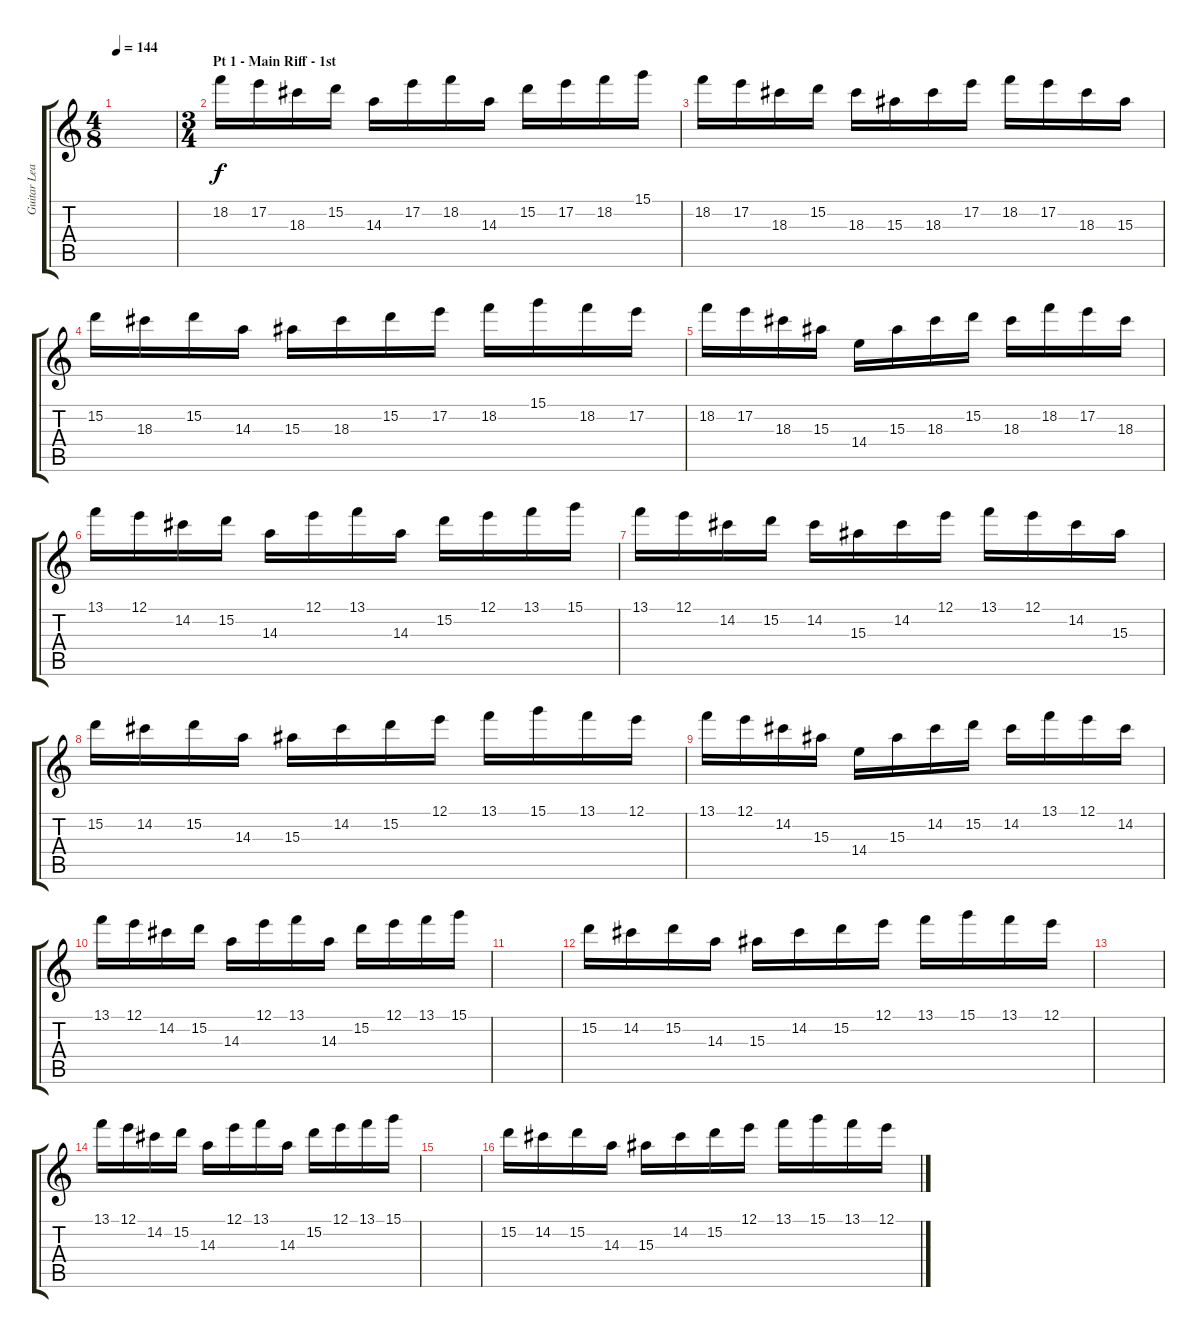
\track ("Guitar Lead" "Guitar Lea") {instrument distortionguitar}
\staff {score tabs}
\tuning (E4 B3 G3 D3 A2 E2) {hide}
\ts (4 8)
\tempo 144
\clef g2
\ks c
|
\ts (3 4)
\section ("" "Pt 1 - Main Riff - 1st ")
18.2.16 17.2.16 18.3.16 15.2.16 14.3.16 17.2.16 18.2.16 14.3.16 15.2.16 17.2.16 18.2.16 15.1.16 |
18.2.16 17.2.16 18.3.16 15.2.16 18.3.16 15.3.16 18.3.16 17.2.16 18.2.16 17.2.16 18.3.16 15.3.16 |
15.2.16 18.3.16 15.2.16 14.3.16 15.3.16 18.3.16 15.2.16 17.2.16 18.2.16 15.1.16 18.2.16 17.2.16 |
18.2.16 17.2.16 18.3.16 15.3.16 14.4.16 15.3.16 18.3.16 15.2.16 18.3.16 18.2.16 17.2.16 18.3.16 |
13.1.16 12.1.16 14.2.16 15.2.16 14.3.16 12.1.16 13.1.16 14.3.16 15.2.16 12.1.16 13.1.16 15.1.16 |
13.1.16 12.1.16 14.2.16 15.2.16 14.2.16 15.3.16 14.2.16 12.1.16 13.1.16 12.1.16 14.2.16 15.3.16 |
15.2.16 14.2.16 15.2.16 14.3.16 15.3.16 14.2.16 15.2.16 12.1.16 13.1.16 15.1.16 13.1.16 12.1.16 |
13.1.16 12.1.16 14.2.16 15.3.16 14.4.16 15.3.16 14.2.16 15.2.16 14.2.16 13.1.16 12.1.16 14.2.16 |
13.1.16 12.1.16 14.2.16 15.2.16 14.3.16 12.1.16 13.1.16 14.3.16 15.2.16 12.1.16 13.1.16 15.1.16 |
|
15.2.16 14.2.16 15.2.16 14.3.16 15.3.16 14.2.16 15.2.16 12.1.16 13.1.16 15.1.16 13.1.16 12.1.16 |
|
13.1.16 12.1.16 14.2.16 15.2.16 14.3.16 12.1.16 13.1.16 14.3.16 15.2.16 12.1.16 13.1.16 15.1.16 |
|
15.2.16 14.2.16 15.2.16 14.3.16 15.3.16 14.2.16 15.2.16 12.1.16 13.1.16 15.1.16 13.1.16 12.1.16
